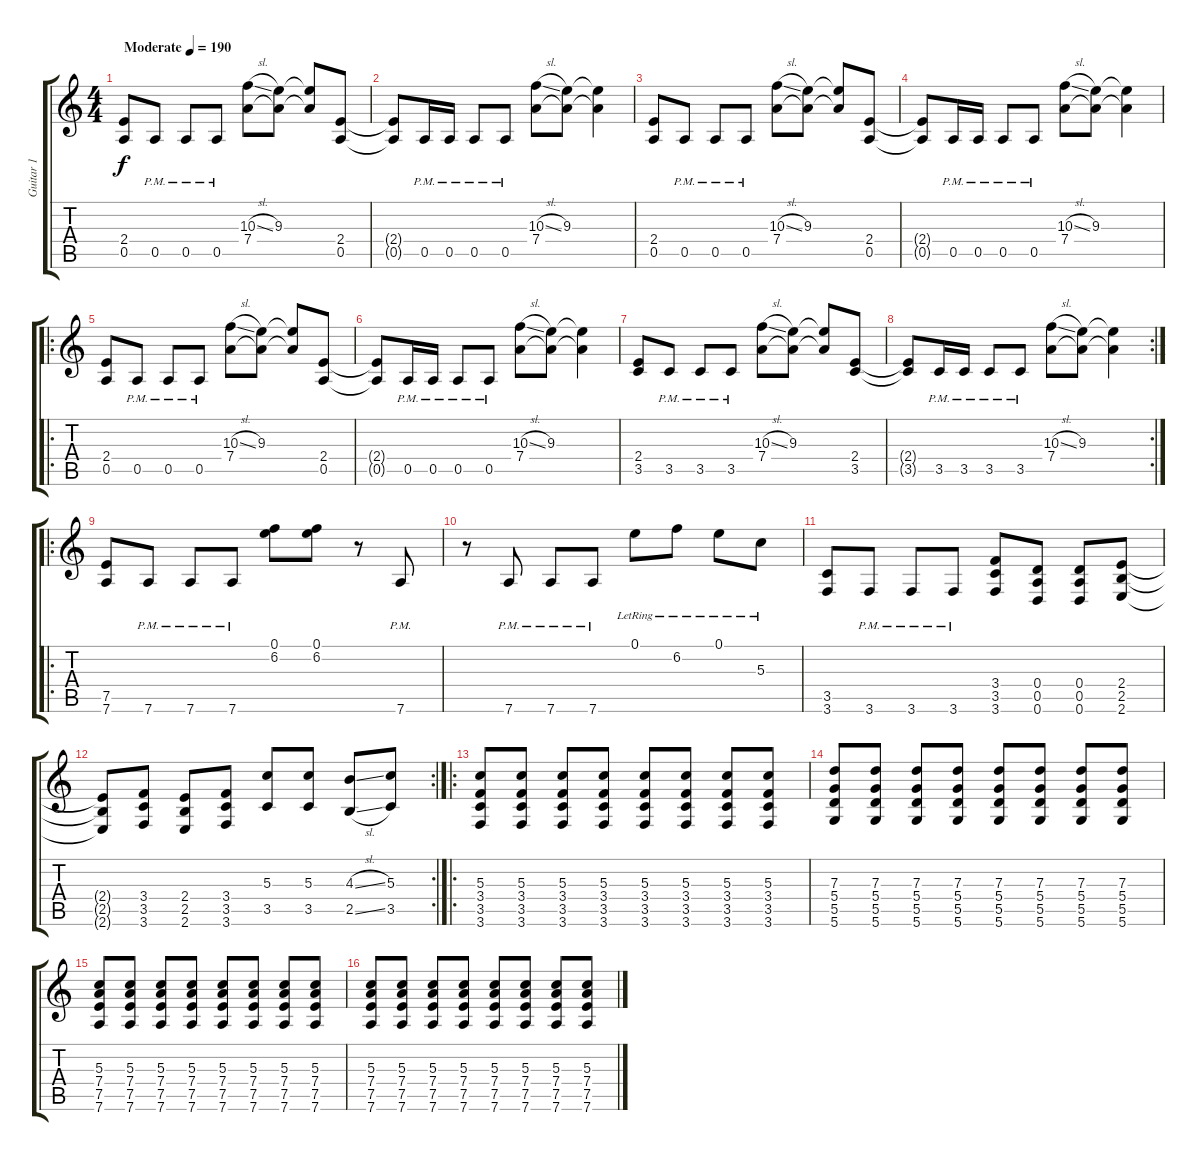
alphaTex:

\track ("Guitar 1" "Guitar 1") {instrument distortionguitar}
\staff {score tabs}
\tuning (E4 B3 G3 D3 A2 D2) {hide}
\ts (4 4)
\tempo (190 "Moderate")
\clef g2
\ks c
(2.4 0.5).8{dy f instrument distortionguitar} 0.5{pm}.8 0.5{pm}.8 0.5{pm}.8 (10.3{sl} 7.4).8 (9.3 7.4{t}).8 (9.3{t} 7.4{t}).8 (2.4 0.5).8 |
(2.4{t} 0.5{t}).8 0.5{pm}.16 0.5{pm}.16 0.5{pm}.8 0.5{pm}.8 (10.3{sl} 7.4).8 (9.3 7.4{t}).8 (9.3{t} 7.4{t}).4 |
(2.4 0.5).8 0.5{pm}.8 0.5{pm}.8 0.5{pm}.8 (10.3{sl} 7.4).8 (9.3 7.4{t}).8 (9.3{t} 7.4{t}).8 (2.4 0.5).8 |
(2.4{t} 0.5{t}).8 0.5{pm}.16 0.5{pm}.16 0.5{pm}.8 0.5{pm}.8 (10.3{sl} 7.4).8 (9.3 7.4{t}).8 (9.3{t} 7.4{t}).4 |
\ro
(2.4 0.5).8 0.5{pm}.8 0.5{pm}.8 0.5{pm}.8 (10.3{sl} 7.4).8 (9.3 7.4{t}).8 (9.3{t} 7.4{t}).8 (2.4 0.5).8 |
(2.4{t} 0.5{t}).8 0.5{pm}.16 0.5{pm}.16 0.5{pm}.8 0.5{pm}.8 (10.3{sl} 7.4).8 (9.3 7.4{t}).8 (9.3{t} 7.4{t}).4 |
(2.4 3.5).8 3.5{pm}.8 3.5{pm}.8 3.5{pm}.8 (10.3{sl} 7.4).8 (9.3 7.4{t}).8 (9.3{t} 7.4{t}).8 (2.4 3.5).8 |
\rc 2
(2.4{t} 3.5{t}).8 3.5{pm}.16 3.5{pm}.16 3.5{pm}.8 3.5{pm}.8 (10.3{sl} 7.4).8 (9.3 7.4{t}).8 (9.3{t} 7.4{t}).4 |
\ro
(7.5 7.6).8 7.6{pm}.8 7.6{pm}.8 7.6{pm}.8 (0.1 6.2).8 (0.1 6.2).8 r.8 7.6{pm}.8 |
r.8 7.6{pm}.8 7.6{pm}.8 7.6{pm}.8 0.1{lr}.8 6.2{lr}.8 0.1{lr}.8 5.3{lr}.8 |
(3.5 3.6).8 3.6{pm}.8 3.6{pm}.8 3.6{pm}.8 (3.4 3.5 3.6).8 (0.4 0.5 0.6).8 (0.4 0.5 0.6).8 (2.4 2.5 2.6).8 |
\rc 2
(2.4{t} 2.5{t} 2.6{t}).8 (3.4 3.5 3.6).8 (2.4 2.5 2.6).8 (3.4 3.5 3.6).8 (5.3 3.5).8 (5.3 3.5).8 (4.3{sl} 2.5{sl}).8 (5.3 3.5).8 |
\ro
(5.3 3.4 3.5 3.6).8 (5.3 3.4 3.5 3.6).8 (5.3 3.4 3.5 3.6).8 (5.3 3.4 3.5 3.6).8 (5.3 3.4 3.5 3.6).8 (5.3 3.4 3.5 3.6).8 (5.3 3.4 3.5 3.6).8 (5.3 3.4 3.5 3.6).8 |
(7.3 5.4 5.5 5.6).8 (7.3 5.4 5.5 5.6).8 (7.3 5.4 5.5 5.6).8 (7.3 5.4 5.5 5.6).8 (7.3 5.4 5.5 5.6).8 (7.3 5.4 5.5 5.6).8 (7.3 5.4 5.5 5.6).8 (7.3 5.4 5.5 5.6).8 |
(5.3 7.4 7.5 7.6).8 (5.3 7.4 7.5 7.6).8 (5.3 7.4 7.5 7.6).8 (5.3 7.4 7.5 7.6).8 (5.3 7.4 7.5 7.6).8 (5.3 7.4 7.5 7.6).8 (5.3 7.4 7.5 7.6).8 (5.3 7.4 7.5 7.6).8 |
(5.3 7.4 7.5 7.6).8 (5.3 7.4 7.5 7.6).8 (5.3 7.4 7.5 7.6).8 (5.3 7.4 7.5 7.6).8 (5.3 7.4 7.5 7.6).8 (5.3 7.4 7.5 7.6).8 (5.3 7.4 7.5 7.6).8 (5.3 7.4 7.5 7.6).8
